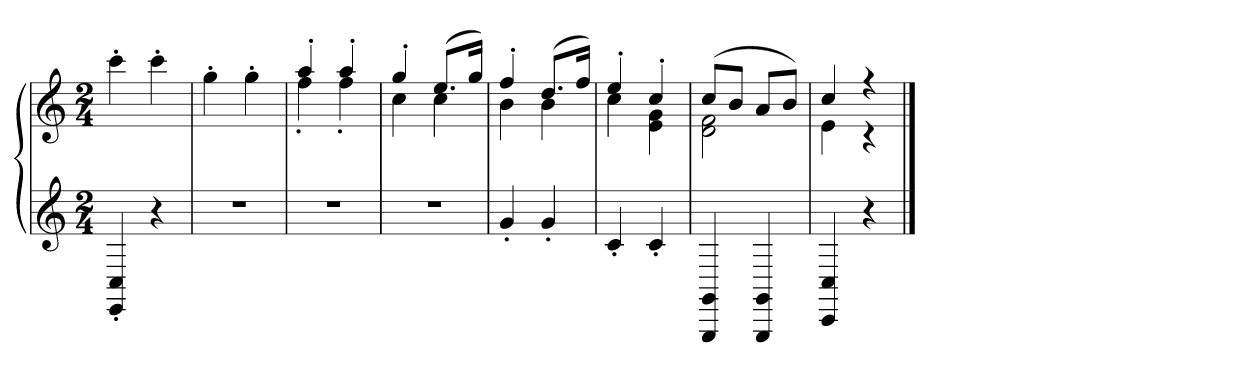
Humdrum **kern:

**kern	**kern
*part1	*part1
*staff2	*staff1
*M2/4	*M2/4
=	=
4EE' 4C'	4ccc'
4r	4ccc'
=	=
2r	4gg'
.	4gg'
=	=
*	*^
2r	4aa'	4ff'
.	4aa'	4ff'
=	=	=
2r	4gg'	4cc
.	(8.eeL	4cc
.	16ggJk)	.
=	=	=
4g'	4ff'	4b
4g'	(8.ddL	4b
.	16ffJk)	.
=	=	=
4c'	4ee'	4cc
4c'	4cc'	4e 4g
=	=	=
4GGG 4GG	(8ccL	2d 2f
.	8bJ	.
4GGG 4GG	8aL	.
.	8bJ)	.
=	=	=
4CC 4C	4cc	4e
4r	4r	4r
*	*v	*v
==	==
*-	*-
